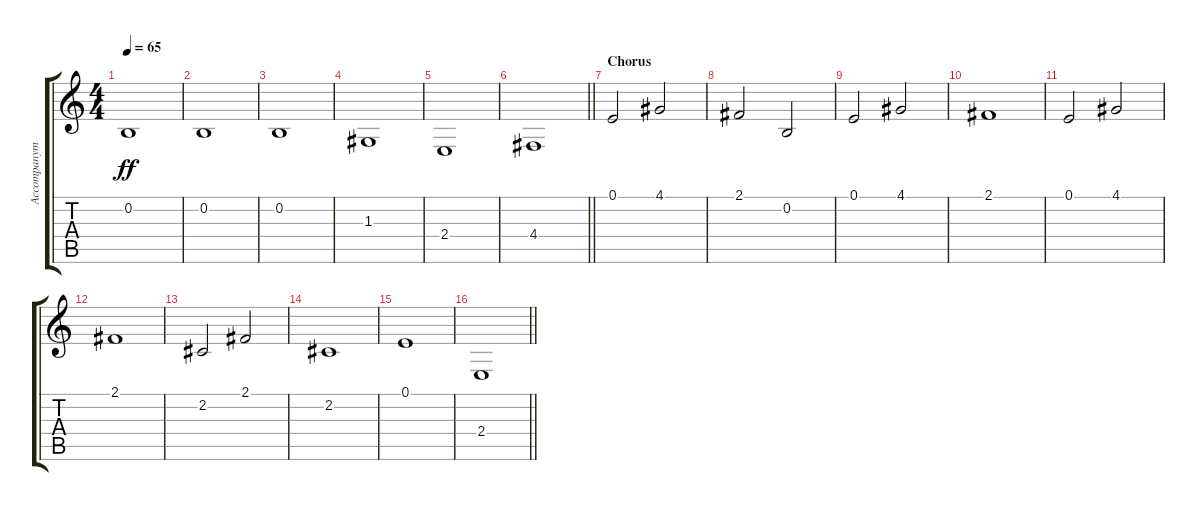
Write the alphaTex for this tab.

\track ("Accompanyment" "Accompanym") {instrument stringensemble2}
\staff {score tabs}
\tuning (E4 B3 G3 D3 A2 E2) {hide}
\ts (4 4)
\tempo 65
\clef g2
\ks c
0.2.1{dy ff} |
0.2.1 |
0.2.1 |
1.3.1 |
2.4.1 |
\barLineRight lightlight
4.4.1 |
\section ("" "Chorus")
0.1.2 4.1.2 |
2.1.2 0.2.2 |
0.1.2 4.1.2 |
2.1.1 |
0.1.2 4.1.2 |
2.1.1 |
2.2.2 2.1.2 |
2.2.1 |
0.1.1 |
\barLineRight lightlight
2.4.1
